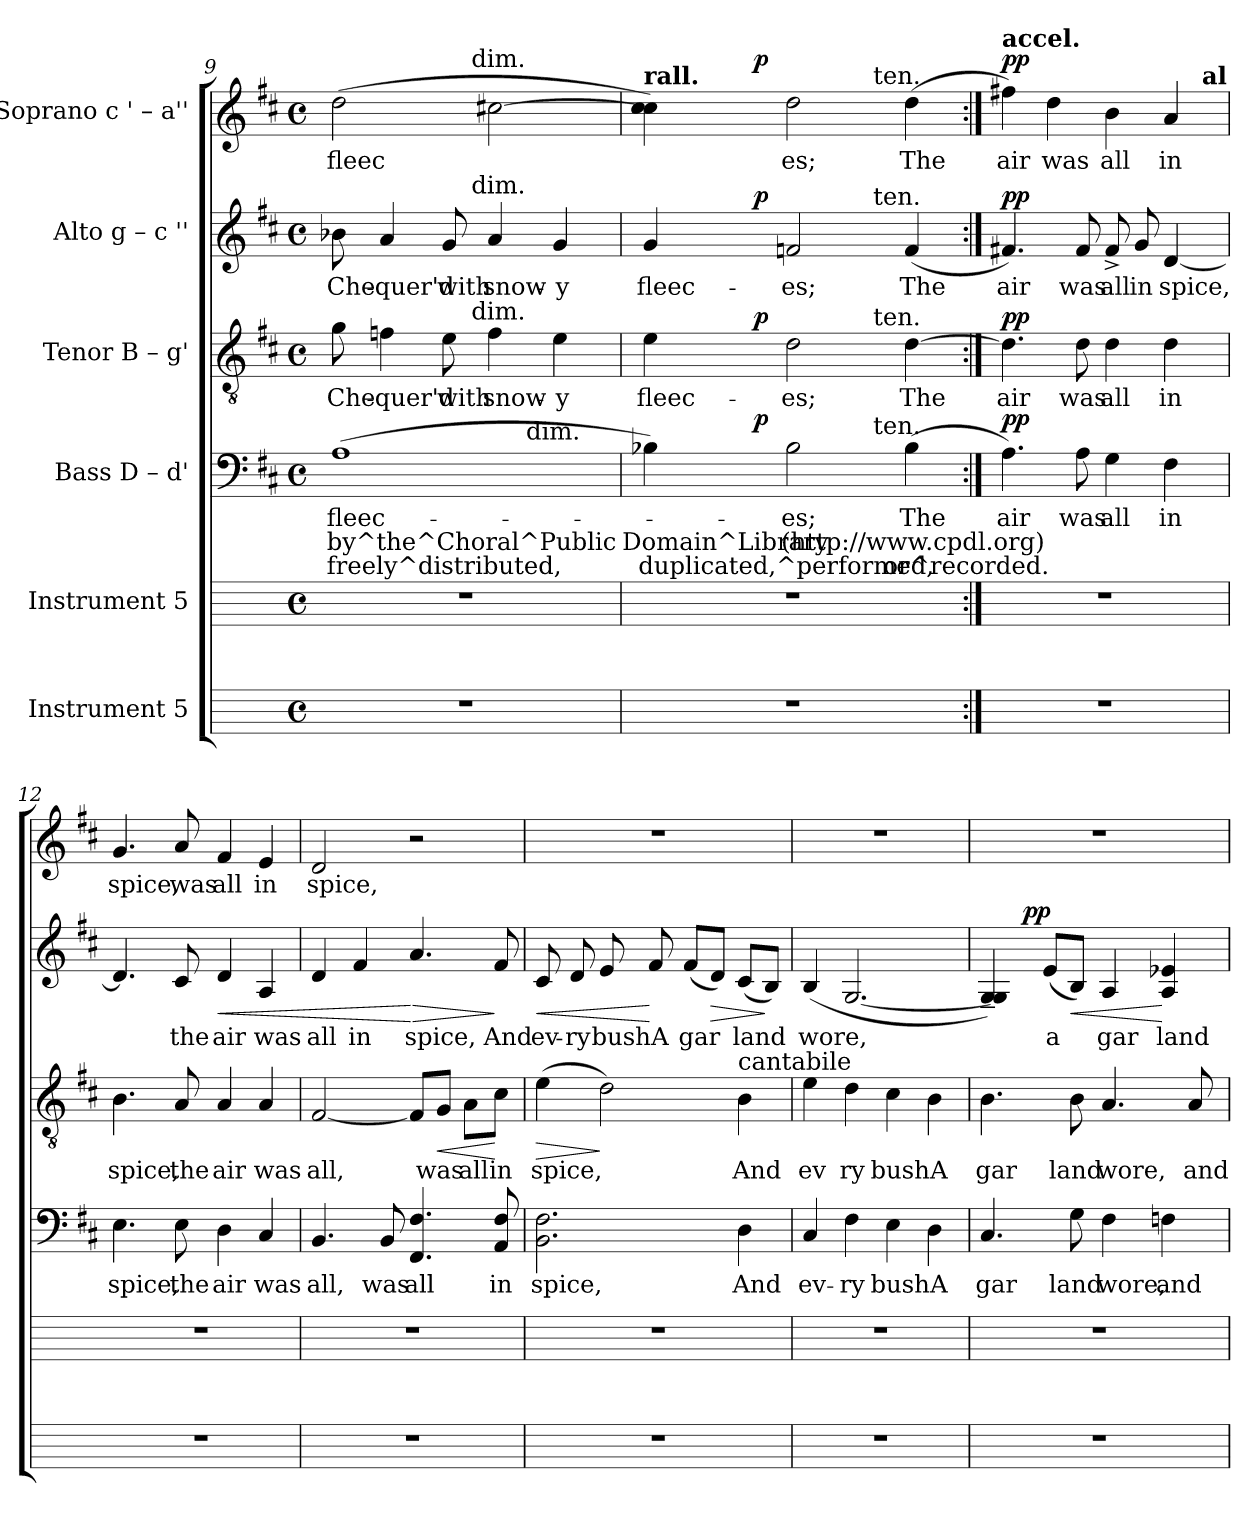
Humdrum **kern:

**kern	**kern	**kern	**text	**text	**text	**dynam	**kern	**text	**dynam	**kern	**text	**dynam	**kern	**text	**dynam
*part6	*part5	*part4	*part4	*part4	*part4	*part4	*part3	*part3	*part3	*part2	*part2	*part2	*part1	*part1	*part1
*staff6	*staff5	*staff4	*staff4	*staff4	*staff4	*staff4	*staff3	*staff3	*staff3	*staff2	*staff2	*staff2	*staff1	*staff1	*staff1
*I"Instrument 5	*I"Instrument 5	*I"Bass  D – d'	*	*	*	*	*I"Tenor  B – g'	*	*	*I"Alto  g – c ''	*	*	*I"Soprano  c ' – a''	*	*
*	*	*clefF4	*	*	*	*	*clefGv2	*	*	*clefG2	*	*	*clefG2	*	*
*k[]	*k[]	*k[f#c#]	*	*	*	*	*k[f#c#]	*	*	*k[f#c#]	*	*	*k[f#c#]	*	*
*C:	*C:	*D:	*	*	*	*	*D:	*	*	*D:	*	*	*D:	*	*
*M4/4	*M4/4	*M4/4	*	*	*	*	*M4/4	*	*	*M4/4	*	*	*M4/4	*	*
*met(c)	*met(c)	*met(c)	*	*	*	*	*met(c)	*	*	*met(c)	*	*	*met(c)	*	*
=9	=9	=9	=9	=9	=9	=9	=9	=9	=9	=9	=9	=9	=9	=9	=9
!	!	!	!LO:LY:b:cj	!LO:LY:b:cj	!LO:LY:b:cj	!	!	!LO:LY:b:cj	!	!	!LO:LY:b:cj	!	!	!LO:LY:b:cj	!
*	*	*^	*	*	*	*	*^	*	*	*^	*	*	*^	*	*
1r	1r	(>1A	2ryy	fleec-	-by^the^Choral^Public	freely^distributed,	.	8g\	4ryy	Che-	.	8b-X\	4ryy	Che-	.	(>2dd\	4ryy	fleec	.
!	!	!	!	!	!	!	!	!	!	!LO:LY:b:cj	!	!	!	!LO:LY:b:cj	!	!	!	!	!
.	.	.	.	.	.	.	.	4fn\	.	-quer'd	.	4a/	.	-quer'd	.	.	.	.	.
.	.	.	.	.	.	.	.	.	8ryy	.	.	.	8ryy	.	.	.	8ryy	.	.
!	!	!	!	!	!	!	!	!	!	!LO:LY:b:cj	!	!	!	!LO:LY:b:cj	!	!	!	!	!
.	.	.	.	.	.	.	.	8e\	16ryy	with	.	8g/	16ryy	with	.	.	16ryy	.	.
.	.	.	.	.	.	.	.	.	64ryy	.	.	.	64ryy	.	.	.	64ryy	.	.
!	!	!	!	!	!	!	!	!	!	!	!	!	!	!	!	!	!LO:TX:a:t=dim.	!	!
!	!	!	!	!	!	!	!	!	!	!	!	!	!LO:TX:a:t=dim.	!	!	!	!	!	!
!	!	!	!	!	!	!	!	!	!LO:TX:a:t=dim.	!	!	!	!	!	!	!	!	!	!
.	.	.	.	.	.	.	.	.	2ryy	.	.	.	2ryy	.	.	.	2ryy	.	.
!	!	!	!	!	!	!	!	!	!	!LO:LY:b:cj	!	!	!	!LO:LY:b:cj	!	!	!	!LO:LY:b:cj	!
.	.	.	8ryy	.	.	.	.	4f\	.	snow-	.	4a/	.	snow-	.	[>2cc#X\	.	.	.
.	.	.	64ryy	.	.	.	.	.	.	.	.	.	.	.	.	.	.	.	.
!	!	!	!LO:TX:a:t=dim.	!	!	!	!	!	!	!	!	!	!	!	!	!	!	!	!
.	.	.	4ryy	.	.	.	.	.	.	.	.	.	.	.	.	.	.	.	.
!	!	!	!	!	!	!	!	!	!	!LO:LY:b:cj	!	!	!	!LO:LY:b:cj	!	!	!	!	!
.	.	.	.	.	.	.	.	4e\	.	-y	.	4g/	.	-y	.	.	.	.	.
.	.	.	16..ryy	.	.	.	.	.	.	.	.	.	.	.	.	.	.	.	.
.	.	.	.	.	.	.	.	.	32.ryy	.	.	.	32.ryy	.	.	.	32.ryy	.	.
=10	=10	=10	=10	=10	=10	=10	=10	=10	=10	=10	=10	=10	=10	=10	=10	=10	=10	=10	=10
!	!	!	!	!	!	!	!	!	!	!	!	!	!	!	!	!LO:TX:a:B:t=rall.	!	!	!
!	!	!	!	!LO:LY:b:cj	!LO:LY:b:cj	!LO:LY:b:cj	!	!	!	!LO:LY:b:cj	!	!	!	!LO:LY:b:cj	!	!	!	!LO:LY:b:cj	!
*	*	*	*^	*	*	*	*	*	*^	*	*	*	*^	*	*	*	*^	*	*
1r	1r	4B-X\)	8..ryy	2ryy	.	Domain^Library	duplicated,^performed,	.	4e\	8..ryy	2ryy	fleec-	.	4g/	8..ryy	2ryy	fleec-	.	4cc#\ 4cc#\])	8..ryy	2ryy	.	.
!	!	!	!	!	!	!	!	!LO:DY:a	!	!	!	!	!LO:DY:a	!	!	!	!	!LO:DY:a	!	!	!	!	!LO:DY:a
.	.	.	2ryy	.	.	.	.	p	.	2ryy	.	.	p	.	2ryy	.	.	p	.	2ryy	.	.	p
!	!	!	!	!	!LO:LY:b:cj	!LO:LY:b:cj	!LO:LY:b:cj	!	!	!	!	!LO:LY:b:cj	!	!	!	!	!LO:LY:b:cj	!	!	!	!	!LO:LY:b:cj	!
.	.	2B-\	.	.	es;	(http://www.cpdl.org)	.	.	2d\	.	.	-es;	.	2fn/	.	.	-es;	.	2dd\	.	.	es;	.
.	.	.	.	8ryy	.	.	.	.	.	.	8ryy	.	.	.	.	8ryy	.	.	.	.	8ryy	.	.
.	.	.	.	32ryy	.	.	.	.	.	.	32ryy	.	.	.	.	32ryy	.	.	.	.	32ryy	.	.
!	!	!	!	!	!	!	!	!	!	!	!	!	!	!	!	!	!	!	!	!	!LO:TX:a:t=ten.	!	!
!	!	!	!	!	!	!	!	!	!	!	!	!	!	!	!	!LO:TX:a:t=ten.	!	!	!	!	!	!	!
!	!	!	!	!	!	!	!	!	!	!	!LO:TX:a:t=ten.	!	!	!	!	!	!	!	!	!	!	!	!
!	!	!	!	!LO:TX:a:t=ten.	!	!	!	!	!	!	!	!	!	!	!	!	!	!	!	!	!	!	!
.	.	.	.	4ryy	.	.	.	.	.	.	4ryy	.	.	.	.	4ryy	.	.	.	.	4ryy	.	.
.	.	.	4ryy	.	.	.	.	.	.	4ryy	.	.	.	.	4ryy	.	.	.	.	4ryy	.	.	.
!	!	!	!	!	!LO:LY:b:cj	!LO:LY:b:cj	!LO:LY:b:cj	!	!	!	!	!LO:LY:b:cj	!	!	!	!	!LO:LY:b:cj	!	!	!	!	!LO:LY:b:cj	!
.	.	(>4B-\	.	.	The	.	or^recorded.	.	[>4d\	.	.	The	.	(<4f/	.	.	The	.	(>4dd\	.	.	The	.
.	.	.	.	16.ryy	.	.	.	.	.	.	16.ryy	.	.	.	.	16.ryy	.	.	.	.	16.ryy	.	.
.	.	.	32ryy	.	.	.	.	.	.	32ryy	.	.	.	.	32ryy	.	.	.	.	32ryy	.	.	.
=11:|!	=11:|!	=11:|!	=11:|!	=11:|!	=11:|!	=11:|!	=11:|!	=11:|!	=11:|!	=11:|!	=11:|!	=11:|!	=11:|!	=11:|!	=11:|!	=11:|!	=11:|!	=11:|!	=11:|!	=11:|!	=11:|!	=11:|!	=11:|!
!	!	!	!	!	!	!	!	!	!	!	!	!	!	!	!	!	!	!	!LO:TX:a:B:t=accel.	!	!	!	!
!	!	!	!	!	!LO:LY:b:cj	!LO:LY:b:cj	!	!LO:DY:a	!	!	!	!LO:LY:b:cj	!LO:DY:a	!	!	!	!LO:LY:b:cj	!LO:DY:a	!	!	!	!LO:LY:b:cj	!LO:DY:a
*	*	*v	*v	*v	*	*	*	*	*	*	*	*	*	*v	*v	*v	*	*	*	*v	*v	*	*
*	*	*	*	*	*	*	*v	*v	*v	*	*	*	*	*	*	*	*	*
1r	1r	4.A\)	air	.	.	pp	4.d\]	air	pp	4.f#X/)	air	pp	4ff#X\)	2ryy	air	pp
!	!	!	!	!	!	!	!	!	!	!	!	!	!	!	!LO:LY:b:cj	!
.	.	.	.	.	.	.	.	.	.	.	.	.	4dd\	.	was	.
!	!	!	!LO:LY:b:cj	!LO:LY:b:cj	!	!	!	!LO:LY:b:cj	!	!	!LO:LY:b:cj	!	!	!	!	!
.	.	8A\	was	.	.	.	8d\	was	.	8f#/	was	.	.	.	.	.
!	!	!	!LO:LY:b:cj	!LO:LY:b:cj	!	!	!	!LO:LY:b:cj	!	!	!LO:LY:b:cj	!	!	!	!LO:LY:b:cj	!
.	.	4G\	all	.	.	.	4d\	all	.	8f#^</	all	.	4b\	4ryy	all	.
!	!	!	!	!	!	!	!	!	!	!	!LO:LY:b:cj	!	!	!	!	!
.	.	.	.	.	.	.	.	.	.	8g/	in	.	.	.	.	.
!	!	!	!LO:LY:b:cj	!LO:LY:b:cj	!	!	!	!LO:LY:b:cj	!	!	!LO:LY:b:cj	!	!	!	!LO:LY:b:cj	!
.	.	4F#\	in	.	.	.	4d\	in	.	[>4d/	spice,	.	4a/	8ryy	in	.
.	.	.	.	.	.	.	.	.	.	.	.	.	.	64ryy	.	.
!	!	!	!	!	!	!	!	!	!	!	!	!	!	!LO:TX:a:B:t=al	!	!
.	.	.	.	.	.	.	.	.	.	.	.	.	.	16..ryy	.	.
!!LO:PB:g=z
=12	=12	=12	=12	=12	=12	=12	=12	=12	=12	=12	=12	=12	=12	=12	=12	=12
!	!	!	!LO:LY:b:cj	!	!	!	!	!LO:LY:b:cj	!	!	!LO:LY:b:cj	!	!	!	!LO:LY:b:cj	!
*	*	*	*	*	*	*	*	*	*	*	*	*	*v	*v	*	*
1r	1r	4.E\	spice,	.	.	.	4.B\	spice,	.	4.d/]	.	.	4.g/	spice,	.
!	!	!	!LO:LY:b:cj	!	!	!	!	!LO:LY:b:cj	!	!	!LO:LY:b:cj	!	!	!LO:LY:b:cj	!
.	.	8E\	the	.	.	.	8A/	the	.	8c#/	the	.	8a/	was	.
!	!	!	!LO:LY:b:cj	!	!	!	!	!LO:LY:b:cj	!	!	!LO:LY:b:cj	!LO:HP:b	!	!LO:LY:b:cj	!
.	.	4D\	air	.	.	.	4A/	air	.	4d/	air	<	4f#/	all	.
!	!	!	!LO:LY:b:cj	!	!	!	!	!LO:LY:b:cj	!	!	!LO:LY:b:cj	!	!	!LO:LY:b:cj	!
.	.	4C#/	was	.	.	.	4A/	was	.	4A/	was	.	4e/	in	.
=13	=13	=13	=13	=13	=13	=13	=13	=13	=13	=13	=13	=13	=13	=13	=13
!	!	!	!LO:LY:b:cj	!	!	!	!	!LO:LY:b:cj	!	!	!LO:LY:b:cj	!	!	!LO:LY:b:cj	!
1r	1r	4.BB/	all,	.	.	.	[<2F#/	all,	.	4d/	all	.	2d/	spice,	.
!	!	!	!	!	!	!	!	!	!	!	!LO:LY:b:cj	!	!	!	!
.	.	.	.	.	.	.	.	.	.	4f#/	in	.	.	.	.
!	!	!	!LO:LY:b:cj	!	!	!	!	!	!	!	!	!	!	!	!
.	.	8BB/	was	.	.	.	.	.	.	.	.	.	.	.	.
!	!	!	!LO:LY:b:cj	!	!	!	!	!LO:LY:b:cj	!	!	!LO:LY:b:cj	!LO:HP:n=1:b	!	!	!
.	.	4.F#/ 4.FF#/	all	.	.	.	8F#/L]	.	.	4.a/	spice,	[ >	2r	.	.
!	!	!	!	!	!	!	!	!LO:LY:b:cj	!LO:HP:b	!	!	!	!	!	!
.	.	.	.	.	.	.	8G/J	was	<	.	.	.	.	.	.
!	!	!	!	!	!	!	!	!LO:LY:b:cj	!	!	!	!	!	!	!
.	.	.	.	.	.	.	8A\L	all	.	.	.	.	.	.	.
!	!	!	!LO:LY:b:cj	!	!	!	!	!LO:LY:b:cj	!	!	!LO:LY:b:cj	!	!	!	!
.	.	8F#/ 8AA/	in	.	.	.	8c#\J	in	[	8f#/	And	]	.	.	.
=14	=14	=14	=14	=14	=14	=14	=14	=14	=14	=14	=14	=14	=14	=14	=14
!	!	!	!LO:LY:b:cj	!	!	!	!	!LO:LY:b:cj	!LO:HP:b	!	!LO:LY:b:cj	!LO:HP:b	!	!	!
1r	1r	2.F#\ 2.BB\	spice,	.	.	.	(>4e\	spice,	>	8c#/	ev-	<	1r	.	.
!	!	!	!	!	!	!	!	!	!	!	!LO:LY:b:cj	!	!	!	!
.	.	.	.	.	.	.	.	.	.	8d/	-ry	.	.	.	.
!	!	!	!	!	!	!	!	!LO:LY:b:cj	!	!	!LO:LY:b:cj	!	!	!	!
.	.	.	.	.	.	.	2d\)	.	]	8e/	bush	.	.	.	.
!	!	!	!	!	!	!	!	!	!	!	!LO:LY:b:cj	!	!	!	!
.	.	.	.	.	.	.	.	.	.	8f#/	A	[	.	.	.
!	!	!	!	!	!	!	!	!	!	!	!LO:LY:b:cj	!	!	!	!
.	.	.	.	.	.	.	.	.	.	(<8f#/L	gar-	.	.	.	.
!	!	!	!	!	!	!	!	!	!	!	!LO:LY:b:cj	!LO:HP:b	!	!	!
.	.	.	.	.	.	.	.	.	.	8d/J)	--	>	.	.	.
!	!	!	!	!	!	!	!LO:TX:a:t=cantabile	!	!	!	!	!	!	!	!
!	!	!	!LO:LY:b:cj	!	!	!	!	!LO:LY:b:cj	!	!	!LO:LY:b:cj	!	!	!	!
.	.	4D\	And	.	.	.	4B\	And	.	(<8c#/L	-land	.	.	.	.
!	!	!	!	!	!	!	!	!	!	!	!LO:LY:b:cj	!	!	!	!
.	.	.	.	.	.	.	.	.	.	8B/J)	.	]	.	.	.
=15	=15	=15	=15	=15	=15	=15	=15	=15	=15	=15	=15	=15	=15	=15	=15
!	!	!	!LO:LY:b:cj	!	!	!	!	!LO:LY:b:cj	!	!	!LO:LY:b:cj	!	!	!	!
1r	1r	4C#/	ev-	.	.	.	4e\	ev	.	(<4B/	wore,	.	1r	.	.
!	!	!	!LO:LY:b:cj	!	!	!	!	!LO:LY:b:cj	!	!	!LO:LY:b:cj	!	!	!	!
.	.	4F#\	-ry	.	.	.	4d\	ry	.	[<2.G/	.	.	.	.	.
!	!	!	!LO:LY:b:cj	!	!	!	!	!LO:LY:b:cj	!	!	!	!	!	!	!
.	.	4E\	bush	.	.	.	4c#\	bush	.	.	.	.	.	.	.
!	!	!	!LO:LY:b:cj	!	!	!	!	!LO:LY:b:cj	!	!	!	!	!	!	!
.	.	4D\	A	.	.	.	4B\	A	.	.	.	.	.	.	.
!!LO:LB:g=z
=16	=16	=16	=16	=16	=16	=16	=16	=16	=16	=16	=16	=16	=16	=16	=16
!	!	!	!LO:LY:b:cj	!	!	!	!	!LO:LY:b:cj	!	!	!LO:LY:b:cj	!	!	!	!
*	*	*	*	*	*	*	*	*	*	*^	*	*	*	*	*
1r	1r	4.C#/	gar	.	.	.	4.B\	gar	.	4G/~< 4G/]~<)	8ryy	.	.	1r	.	.
.	.	.	.	.	.	.	.	.	.	.	32.ryy	.	.	.	.	.
!	!	!	!	!	!	!	!	!	!	!	!	!	!LO:DY:a	!	!	!
.	.	.	.	.	.	.	.	.	.	.	2ryy	.	pp	.	.	.
!	!	!	!	!	!	!	!	!	!	!	!	!LO:LY:b:cj	!	!	!	!
.	.	.	.	.	.	.	.	.	.	(<8e/L	.	a	.	.	.	.
!	!	!	!LO:LY:b:cj	!	!	!	!	!LO:LY:b:cj	!	!	!	!LO:LY:b:cj	!LO:HP:b	!	!	!
.	.	8G\	land	.	.	.	8B\	land	.	8B/J)	.	.	<	.	.	.
!	!	!	!LO:LY:b:cj	!	!	!	!	!LO:LY:b:cj	!	!	!	!LO:LY:b:cj	!	!	!	!
.	.	4F#\	wore,	.	.	.	4.A/	wore,	.	4A/	.	gar	.	.	.	.
.	.	.	.	.	.	.	.	.	.	.	4ryy	.	.	.	.	.
!	!	!	!LO:LY:b:cj	!	!	!	!	!	!	!	!	!LO:LY:b:cj	!	!	!	!
.	.	4Fn\	and	.	.	.	.	.	.	4e-X/ 4A/	.	land	[	.	.	.
!	!	!	!	!	!	!	!	!LO:LY:b:cj	!	!	!	!	!	!	!	!
.	.	.	.	.	.	.	8A/	and	.	.	.	.	.	.	.	.
.	.	.	.	.	.	.	.	.	.	.	16ryy	.	.	.	.	.
.	.	.	.	.	.	.	.	.	.	.	64ryy	.	.	.	.	.
*	*	*	*	*	*	*	*	*	*	*v	*v	*	*	*	*	*
=	=	=	=	=	=	=	=	=	=	=	=	=	=	=	=
*-	*-	*-	*-	*-	*-	*-	*-	*-	*-	*-	*-	*-	*-	*-	*-
